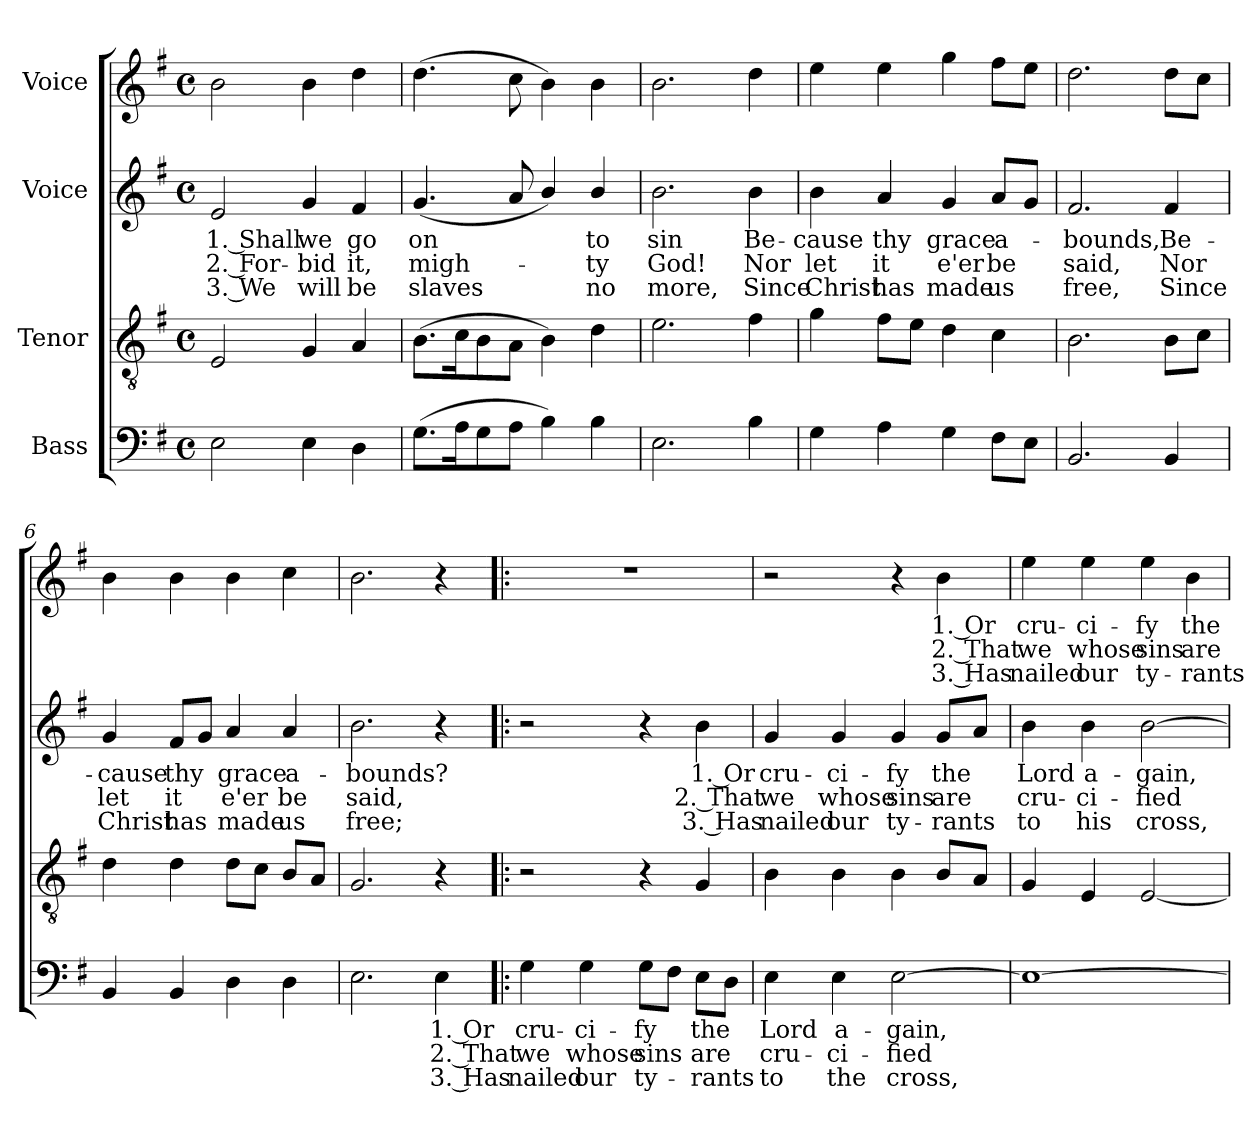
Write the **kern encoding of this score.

**kern	**text	**text	**text	**kern	**kern	**text	**text	**text	**kern	**text	**text	**text
*part4	*part4	*part4	*part4	*part3	*part2	*part2	*part2	*part2	*part1	*part1	*part1	*part1
*staff4	*staff4	*staff4	*staff4	*staff3	*staff2	*staff2	*staff2	*staff2	*staff1	*staff1	*staff1	*staff1
*I"Bass	*	*	*	*I"Tenor	*I"Voice	*	*	*	*I"Voice	*	*	*
*clefF4	*	*	*	*clefGv2	*clefG2	*	*	*	*clefG2	*	*	*
*k[f#]	*	*	*	*k[f#]	*k[f#]	*	*	*	*k[f#]	*	*	*
*M4/4	*	*	*	*M4/4	*M4/4	*	*	*	*M4/4	*	*	*
*met(c)	*	*	*	*met(c)	*met(c)	*	*	*	*met(c)	*	*	*
=1	=1	=1	=1	=1	=1	=1	=1	=1	=1	=1	=1	=1
2E\	.	.	.	2E/	2e/	1. Shall	2. For-	3. We	2b\	.	.	.
4E\	.	.	.	4G/	4g/	we	-bid	will	4b\	.	.	.
4D\	.	.	.	4A/	4f#/	go	it,	be	4dd\	.	.	.
=2	=2	=2	=2	=2	=2	=2	=2	=2	=2	=2	=2	=2
(8.G\L	.	.	.	(8.B\L	(4.g/	on	migh-	slaves	(4.dd\	.	.	.
16A\K	.	.	.	16c\K	.	.	.	.	.	.	.	.
8G\	.	.	.	8B\	.	.	.	.	.	.	.	.
8A\J	.	.	.	8A\J	8a/	.	.	.	8cc\	.	.	.
4B\)	.	.	.	4B\)	4b/)	.	.	.	4b\)	.	.	.
4B\	.	.	.	4d\	4b/	to	-ty	no	4b\	.	.	.
=3	=3	=3	=3	=3	=3	=3	=3	=3	=3	=3	=3	=3
2.E\	.	.	.	2.e\	2.b\	sin	God!	more,	2.b\	.	.	.
4B\	.	.	.	4f#\	4b\	Be-	Nor	Since	4dd\	.	.	.
=4	=4	=4	=4	=4	=4	=4	=4	=4	=4	=4	=4	=4
4G\	.	.	.	4g\	4b\	-cause	let	Christ	4ee\	.	.	.
4A\	.	.	.	8f#\L	4a/	thy	it	has	4ee\	.	.	.
.	.	.	.	8e\J	.	.	.	.	.	.	.	.
4G\	.	.	.	4d\	4g/	grace	e'er	made	4gg\	.	.	.
8F#\L	.	.	.	4c\	8a/L	a-	be	us	8ff#\L	.	.	.
8E\J	.	.	.	.	8g/J	.	.	.	8ee\J	.	.	.
=5	=5	=5	=5	=5	=5	=5	=5	=5	=5	=5	=5	=5
2.BB/	.	.	.	2.B\	2.f#/	-bounds,	said,	free,	2.dd\	.	.	.
4BB/	.	.	.	8B\L	4f#/	Be-	Nor	Since	8dd\L	.	.	.
.	.	.	.	8c\J	.	.	.	.	8cc\J	.	.	.
=6	=6	=6	=6	=6	=6	=6	=6	=6	=6	=6	=6	=6
4BB/	.	.	.	4d\	4g/	-cause	let	Christ	4b\	.	.	.
4BB/	.	.	.	4d\	8f#/L	thy	it	has	4b\	.	.	.
.	.	.	.	.	8g/J	.	.	.	.	.	.	.
4D\	.	.	.	8d\L	4a/	grace	e'er	made	4b\	.	.	.
.	.	.	.	8c\J	.	.	.	.	.	.	.	.
4D\	.	.	.	8B/L	4a/	a-	be	us	4cc\	.	.	.
.	.	.	.	8A/J	.	.	.	.	.	.	.	.
=7	=7	=7	=7	=7	=7	=7	=7	=7	=7	=7	=7	=7
2.E\	.	.	.	2.G/	2.b\	-bounds?	said,	free;	2.b\	.	.	.
4E\	1. Or	2. That	3. Has	4r	4r	.	.	.	4r	.	.	.
!!LO:LB:g=z
=8!|:	=8!|:	=8!|:	=8!|:	=8!|:	=8!|:	=8!|:	=8!|:	=8!|:	=8!|:	=8!|:	=8!|:	=8!|:
4G\	cru-	we	nailed	2r	2r	.	.	.	1r	.	.	.
4G\	-ci-	whose	our	.	.	.	.	.	.	.	.	.
8G\L	-fy	sins	ty-	4r	4r	.	.	.	.	.	.	.
8F#\J	.	.	.	.	.	.	.	.	.	.	.	.
8E\L	the	are	-rants	4G/	4b\	1. Or	2. That	3. Has	.	.	.	.
8D\J	.	.	.	.	.	.	.	.	.	.	.	.
=9	=9	=9	=9	=9	=9	=9	=9	=9	=9	=9	=9	=9
4E\	Lord	cru-	to	4B\	4g/	cru-	we	nailed	2r	.	.	.
4E\	a-	-ci-	the	4B\	4g/	-ci-	whose	our	.	.	.	.
[2E\	-gain,	-fied	cross,	4B\	4g/	-fy	sins	ty-	4r	.	.	.
.	.	.	.	8B/L	8g/L	the	are	-rants	4b\	1. Or	2. That	3. Has
.	.	.	.	8A/J	8a/J	.	.	.	.	.	.	.
=10	=10	=10	=10	=10	=10	=10	=10	=10	=10	=10	=10	=10
1E_	.	.	.	4G/	4b\	Lord	cru-	to	4ee\	cru-	we	nailed
.	.	.	.	4E/	4b\	a-	-ci-	his	4ee\	-ci-	whose	our
.	.	.	.	[2E/	[2b\	-gain,	-fied	cross,	4ee\	-fy	sins	ty-
.	.	.	.	.	.	.	.	.	4b\	the	are	-rants
=	=	=	=	=	=	=	=	=	=	=	=	=
*-	*-	*-	*-	*-	*-	*-	*-	*-	*-	*-	*-	*-
